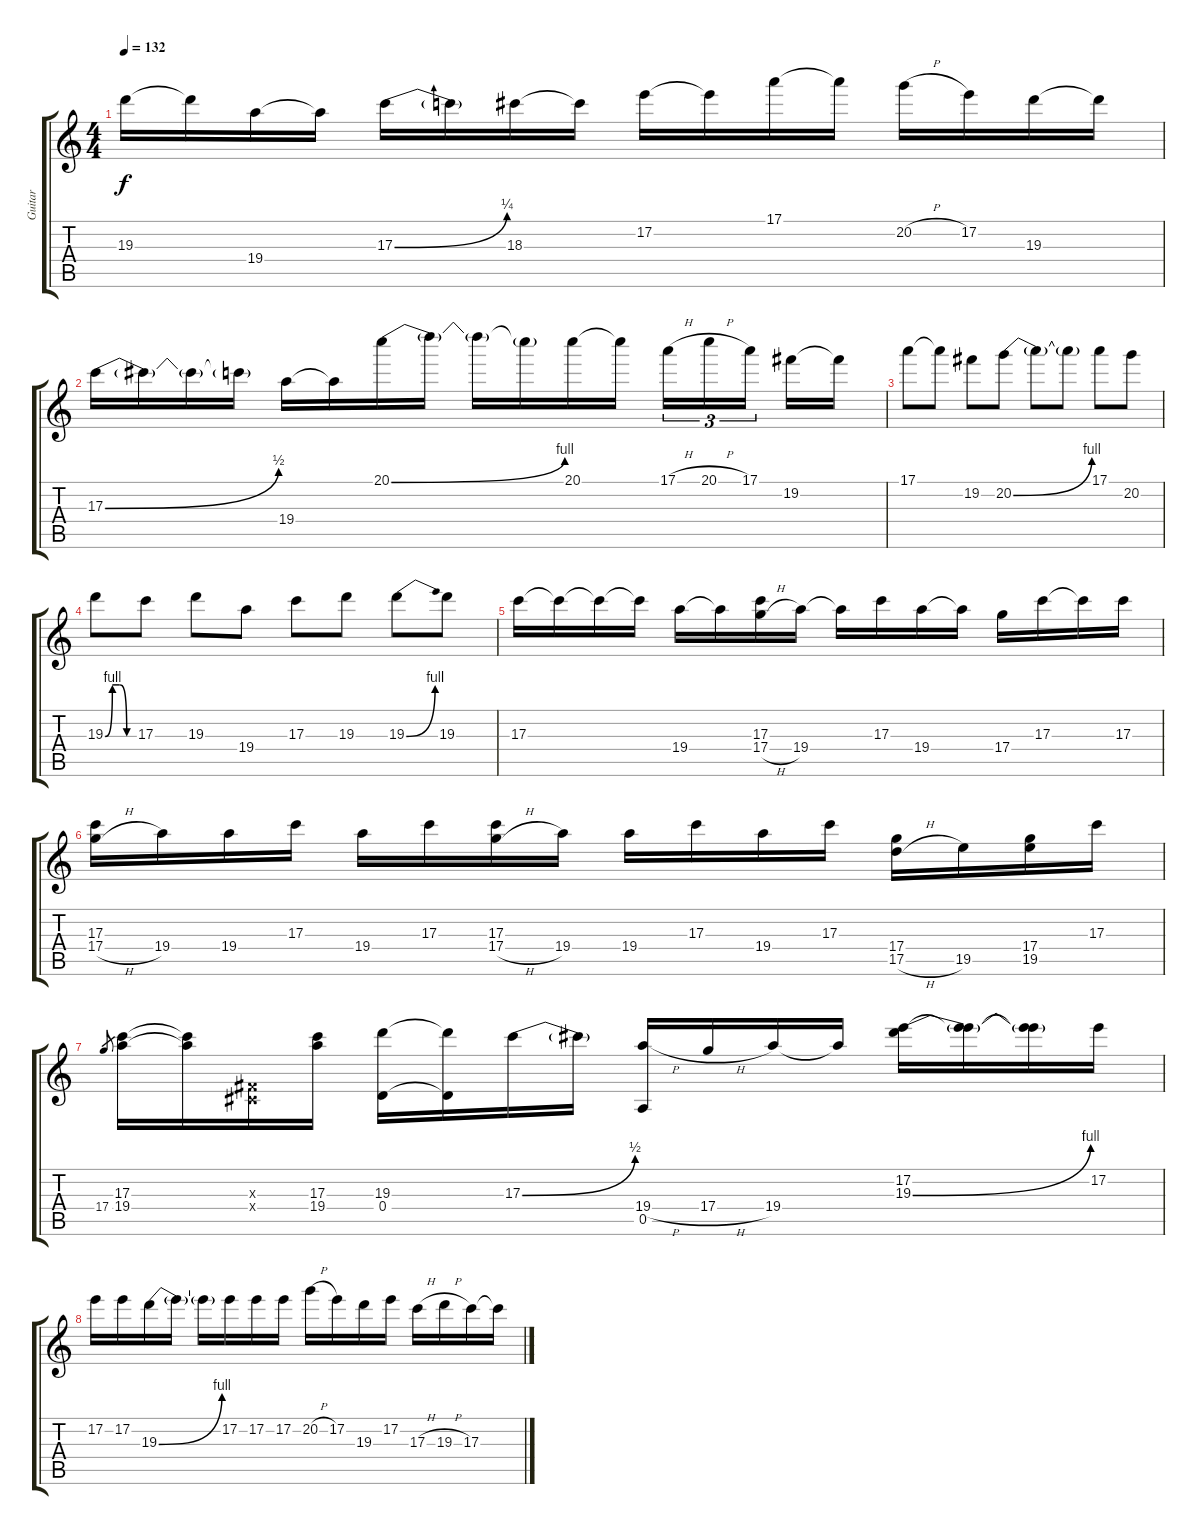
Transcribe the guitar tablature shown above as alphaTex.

\track ("Guitar" "Guitar") {instrument overdrivenguitar}
\staff {score tabs}
\tuning (E4 B3 G3 D3 A2 E2) {hide}
\ts (4 4)
\tempo 132
\clef g2
\ks c
19.3.16{dy f} 19.3{t}.16 19.4.16 19.4{t}.16 17.3{be (bend 0 0 60 1)}.16 17.3{t}.16 18.3.16 18.3{t}.16 17.2.16 17.2{t}.16 17.1.16 17.1{t}.16 20.2{h}.16 17.2.16 19.3.16 19.3{t}.16 |
17.3{be (bend 0 0 60 2)}.16 17.3{t}.16 17.3{t}.16 17.3{t}.16 19.4.16 19.4{t}.16 20.1{be (bend 0 0 60 4)}.16 20.1{t}.16 20.1{t}.16 20.1{t}.16 20.1.16 20.1{t}.16 17.1{h}.16{tu (3 2)} 20.1{h}.16{tu (3 2)} 17.1.16{tu (3 2) beam splitsecondary} 19.2.16 19.2{t}.16 |
17.1.8 17.1{t}.8 19.2.8 20.2{be (bend 0 0 60 4)}.8 20.2{t}.8 20.2{t}.8 17.1.8 20.2.8 |
19.3{be (custom 0 0 15 4 30 4 45 0 60 0)}.8 17.3.8 19.3.8 19.4.8 17.3.8 19.3.8 19.3{be (bend 0 0 60 4)}.8 19.3.8 |
17.3.16 17.3{t}.16 17.3{t}.16 17.3{t}.16 19.4.16 19.4{t}.16 (17.3 17.4{h}).16 19.4.16 19.4{t}.16 17.3.16 19.4.16 19.4{t}.16 17.4.16 17.3.16 17.3{t}.16 17.3.16 |
(17.3 17.4{h}).16 19.4.16 19.4.16 17.3.16 19.4.16 17.3.16 (17.3 17.4{h}).16 19.4.16 19.4.16 17.3.16 19.4.16 17.3.16 (17.4 17.5{h}).16 19.5.16 (17.4 19.5).16 17.3.16 |
17.4.8{gr} (17.3 19.4).16 (17.3{t} 19.4{t}).16 (-1.3{x} -1.4{x}).16 (17.3 19.4).16 (19.3 0.4).16 (19.3{t} 0.4{t}).16 17.3{be (bend 0 0 60 2)}.16 17.3{t}.16 (19.4{h} 0.5).16 17.4{h}.16 19.4.16 19.4{t}.16 (17.2 19.3{be (bend 0 0 60 4)}).16 (17.2{t} 19.3{t}).16 (17.2{t} 19.3{t}).16 17.2.16 |
17.2.16 17.2.16 19.3{be (bend 0 0 60 4)}.16 19.3{t}.16 19.3{t}.16 17.2.16 17.2.16 17.2.16 20.2{h}.16 17.2.16 19.3.16 17.2.16 17.3{h}.16 19.3{h}.16 17.3.16 17.3{t}.16
